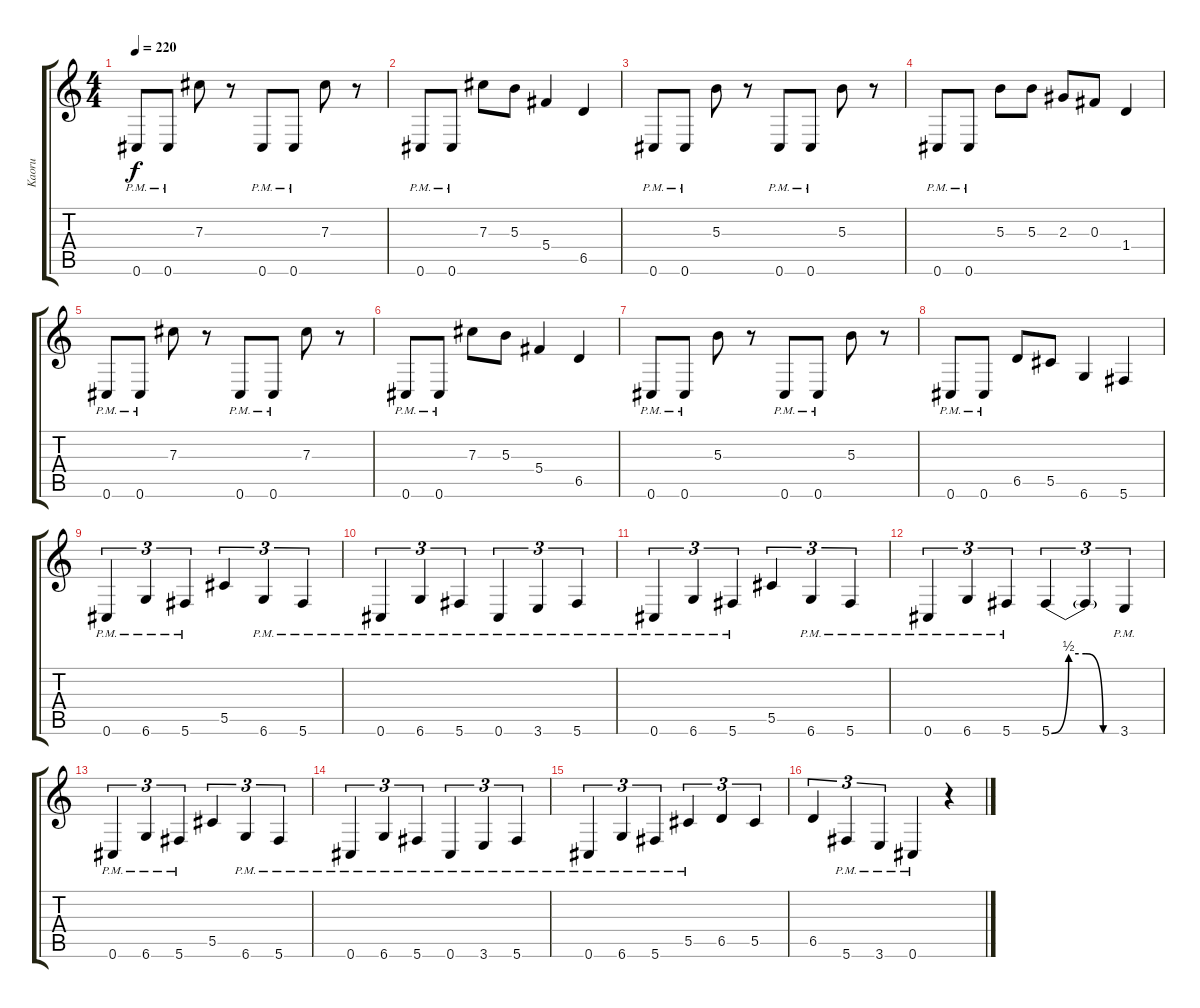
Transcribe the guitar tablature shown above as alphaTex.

\track ("Kaoru" "Kaoru") {instrument distortionguitar}
\staff {score tabs}
\tuning (Eb4 Bb3 Gb3 Db3 Ab2 Db2) {hide}
\ts (4 4)
\tempo 220
\clef g2
\ks c
0.6{pm}.8{dy f} 0.6{pm}.8 7.3.8 r.8 0.6{pm}.8 0.6{pm}.8 7.3.8 r.8 |
0.6{pm}.8 0.6{pm}.8 7.3.8 5.3.8 5.4.4 6.5.4 |
0.6{pm}.8 0.6{pm}.8 5.3.8 r.8 0.6{pm}.8 0.6{pm}.8 5.3.8 r.8 |
0.6{pm}.8 0.6{pm}.8 5.3.8 5.3.8 2.3.8 0.3.8 1.4.4 |
0.6{pm}.8 0.6{pm}.8 7.3.8 r.8 0.6{pm}.8 0.6{pm}.8 7.3.8 r.8 |
0.6{pm}.8 0.6{pm}.8 7.3.8 5.3.8 5.4.4 6.5.4 |
0.6{pm}.8 0.6{pm}.8 5.3.8 r.8 0.6{pm}.8 0.6{pm}.8 5.3.8 r.8 |
0.6{pm}.8 0.6{pm}.8 6.5.8 5.5.8 6.6.4 5.6.4 |
0.6{pm}.4{tu (3 2)} 6.6{pm}.4{tu (3 2)} 5.6{pm}.4{tu (3 2)} 5.5.4{tu (3 2)} 6.6{pm}.4{tu (3 2)} 5.6{pm}.4{tu (3 2)} |
0.6{pm}.4{tu (3 2)} 6.6{pm}.4{tu (3 2)} 5.6{pm}.4{tu (3 2)} 0.6{pm}.4{tu (3 2)} 3.6{pm}.4{tu (3 2)} 5.6{pm}.4{tu (3 2)} |
0.6{pm}.4{tu (3 2)} 6.6{pm}.4{tu (3 2)} 5.6{pm}.4{tu (3 2)} 5.5.4{tu (3 2)} 6.6{pm}.4{tu (3 2)} 5.6{pm}.4{tu (3 2)} |
0.6{pm}.4{tu (3 2)} 6.6{pm}.4{tu (3 2)} 5.6{pm}.4{tu (3 2)} 5.6{be (custom 0 0 15 2 30 2 45 0 60 0)}.4{tu (3 2)} 5.6{t}.4{tu (3 2)} 3.6{pm}.4{tu (3 2)} |
0.6{pm}.4{tu (3 2)} 6.6{pm}.4{tu (3 2)} 5.6{pm}.4{tu (3 2)} 5.5.4{tu (3 2)} 6.6{pm}.4{tu (3 2)} 5.6{pm}.4{tu (3 2)} |
0.6{pm}.4{tu (3 2)} 6.6{pm}.4{tu (3 2)} 5.6{pm}.4{tu (3 2)} 0.6{pm}.4{tu (3 2)} 3.6{pm}.4{tu (3 2)} 5.6{pm}.4{tu (3 2)} |
0.6{pm}.4{tu (3 2)} 6.6{pm}.4{tu (3 2)} 5.6{pm}.4{tu (3 2)} 5.5{pm}.4{tu (3 2)} 6.5.4{tu (3 2)} 5.5.4{tu (3 2)} |
6.5.4{tu (3 2)} 5.6{pm}.4{tu (3 2)} 3.6{pm}.4{tu (3 2)} 0.6{pm}.4 r.4
